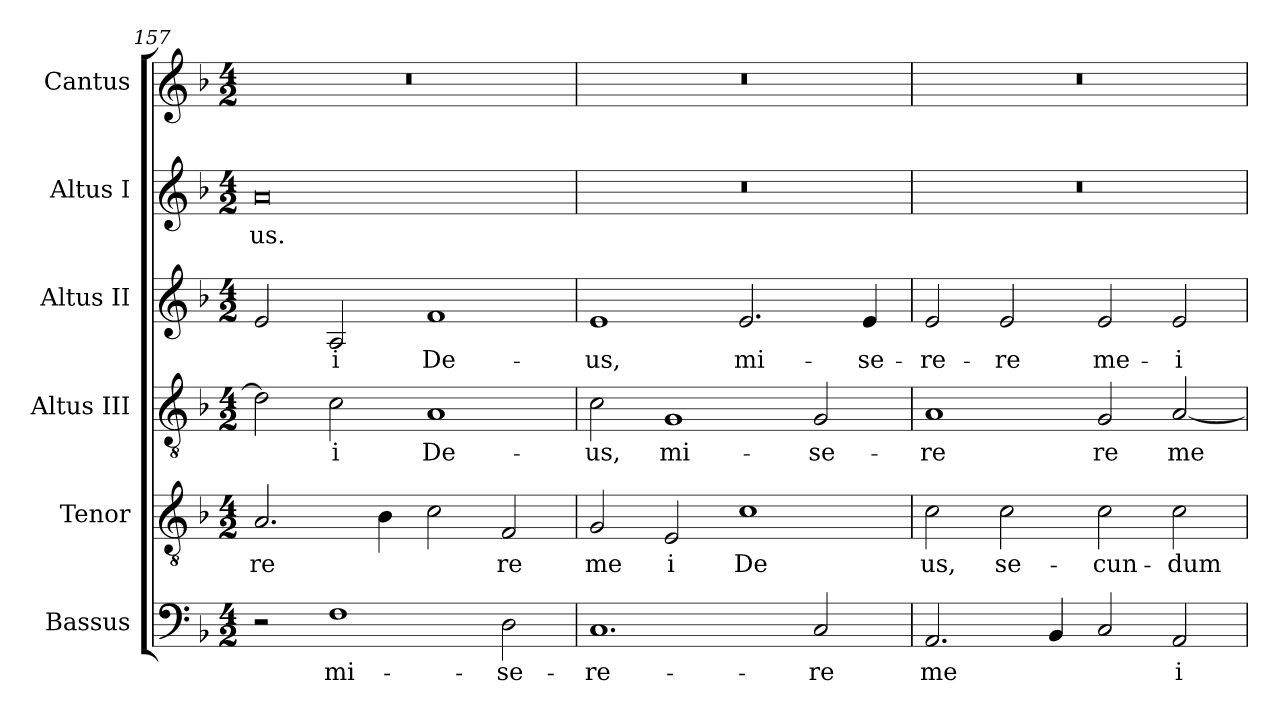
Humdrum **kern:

**kern	**text	**kern	**text	**kern	**text	**kern	**text	**kern	**text	**kern
*part6	*part6	*part5	*part5	*part4	*part4	*part3	*part3	*part2	*part2	*part1
*staff6	*staff6	*staff5	*staff5	*staff4	*staff4	*staff3	*staff3	*staff2	*staff2	*staff1
*I"Bassus	*	*I"Tenor	*	*I"Altus III	*	*I"Altus II	*	*I"Altus I	*	*I"Cantus
*I'Bassus	*	*I'Tenor	*	*I'Altus III	*	*I'Altus II	*	*I'Altus I	*	*I'Cantus
*clefF4	*	*clefGv2	*	*clefGv2	*	*clefG2	*	*clefG2	*	*clefG2
*ITrd-3c-5	*	*ITrd-3c-5	*	*ITrd-3c-5	*	*ITrd-3c-5	*	*	*	*ITrd-3c-5
*k[b-e-]	*	*k[b-e-]	*	*k[b-e-]	*	*k[b-e-]	*	*k[b-]	*	*k[b-e-]
*B-:	*	*B-:	*	*B-:	*	*B-:	*	*F:	*	*B-:
*M4/2	*	*M4/2	*	*M4/2	*	*M4/2	*	*M4/2	*	*M4/2
=157	=157	=157	=157	=157	=157	=157	=157	=157	=157	=157
!	!	!	!LO:LY:b:cj	!	!	!	!	!	!LO:LY:b:cj	!
2r	.	2.d/	re	2g\]	.	2a/	.	0a	us.	0r
!	!LO:LY:b:cj	!	!	!	!LO:LY:b:cj	!	!LO:LY:b:cj	!	!	!
1B-	mi-	.	.	2f\	-i	2d/	-i	.	.	.
.	.	4e-\	.	.	.	.	.	.	.	.
!	!	!	!	!	!LO:LY:b:cj	!	!LO:LY:b:cj	!	!	!
.	.	2f\	.	1d	De-	1b-	De-	.	.	.
!	!LO:LY:b:cj	!	!LO:LY:b:cj	!	!	!	!	!	!	!
2G\	-se-	2B-/	re	.	.	.	.	.	.	.
=158	=158	=158	=158	=158	=158	=158	=158	=158	=158	=158
!	!LO:LY:b:cj	!	!LO:LY:b:cj	!	!LO:LY:b:cj	!	!LO:LY:b:cj	!	!	!
1.F	-re-	2c/	me	2f\	-us,	1a	-us,	0r	.	0r
!	!	!	!LO:LY:b:cj	!	!LO:LY:b:cj	!	!	!	!	!
.	.	2A/	i	1c	mi-	.	.	.	.	.
!	!	!	!LO:LY:b:cj	!	!	!	!LO:LY:b:cj	!	!	!
.	.	1f	De	.	.	2.a/	mi-	.	.	.
!	!LO:LY:b:cj	!	!	!	!LO:LY:b:cj	!	!	!	!	!
2F/	-re	.	.	2c/	-se-	.	.	.	.	.
!	!	!	!	!	!	!	!LO:LY:b:cj	!	!	!
.	.	.	.	.	.	4a/	-se-	.	.	.
!!LO:LB:g=z
=159	=159	=159	=159	=159	=159	=159	=159	=159	=159	=159
!	!LO:LY:b	!	!LO:LY:b:cj	!	!LO:LY:b:cj	!	!LO:LY:b:cj	!	!	!
2.D/	me	2f\	us,	1d	-re	2a/	-re-	0r	.	0r
!	!	!	!LO:LY:b:cj	!	!	!	!LO:LY:b:cj	!	!	!
.	.	2f\	se-	.	.	2a/	-re	.	.	.
4E-/	.	.	.	.	.	.	.	.	.	.
!	!	!	!LO:LY:b:cj	!	!LO:LY:b:cj	!	!LO:LY:b:cj	!	!	!
2F/	.	2f\	-cun-	2c/	re	2a/	me-	.	.	.
!	!LO:LY:b:cj	!	!LO:LY:b:cj	!	!LO:LY:b	!	!LO:LY:b:cj	!	!	!
2D/	i	2f\	-dum	[<2d/	me	2a/	-i	.	.	.
=	=	=	=	=	=	=	=	=	=	=
*-	*-	*-	*-	*-	*-	*-	*-	*-	*-	*-
